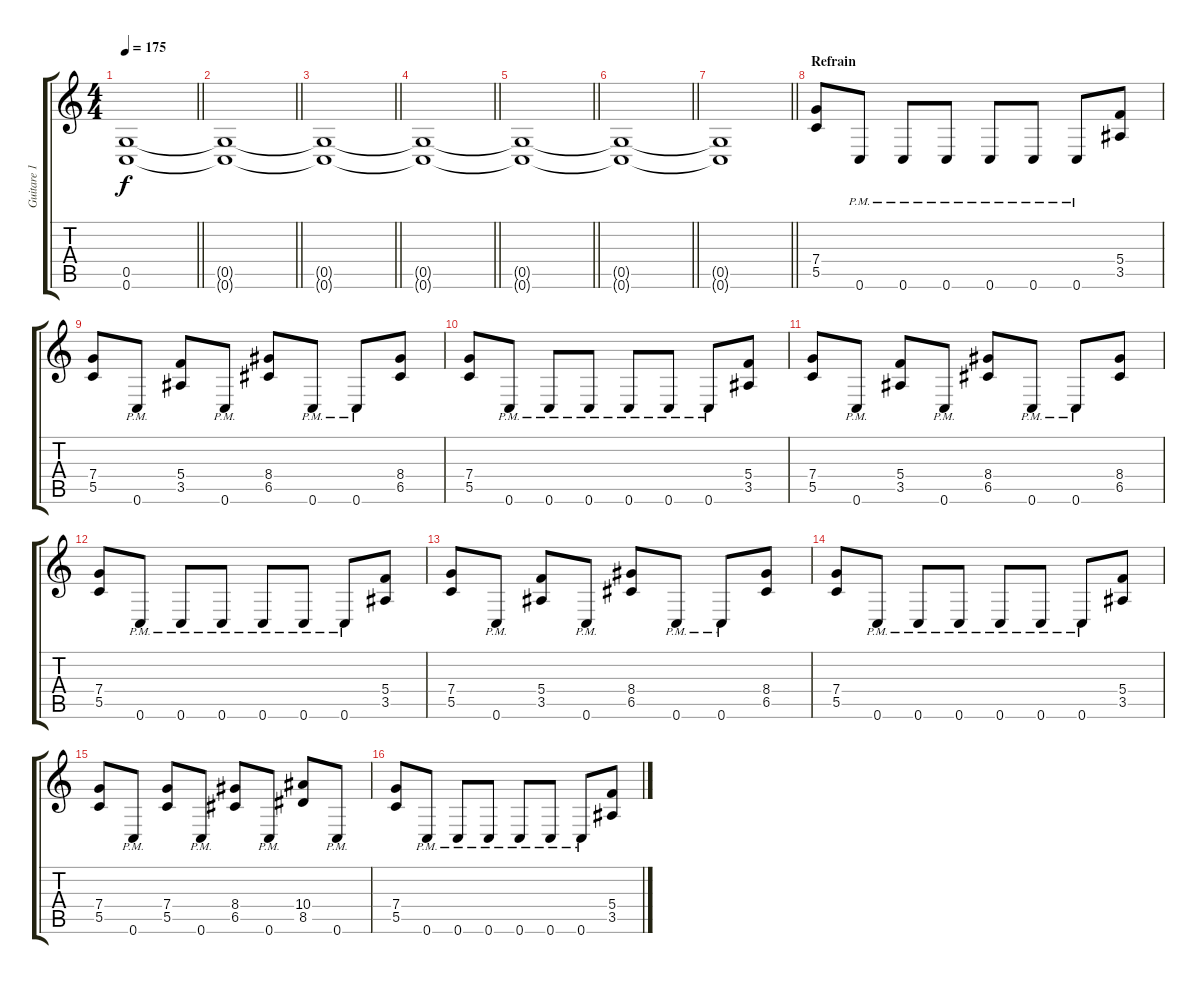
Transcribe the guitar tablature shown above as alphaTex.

\track ("Guitare 1" "Guitare 1") {instrument distortionguitar}
\staff {score tabs}
\tuning (D4 A3 F3 C3 G2 C2) {hide}
\ts (4 4)
\tempo 175
\clef g2
\barLineRight lightlight
\ks c
(0.5{t} 0.6{t}).1{dy f} |
\barLineRight lightlight
(0.5{t} 0.6{t}).1 |
\barLineRight lightlight
(0.5{t} 0.6{t}).1 |
\barLineRight lightlight
(0.5{t} 0.6{t}).1 |
\barLineRight lightlight
(0.5{t} 0.6{t}).1 |
\barLineRight lightlight
(0.5{t} 0.6{t}).1 |
\barLineRight lightlight
(0.5{t} 0.6{t}).1 |
\section ("" "Refrain")
(7.4 5.5).8 0.6{pm}.8 0.6{pm}.8 0.6{pm}.8 0.6{pm}.8 0.6{pm}.8 0.6{pm}.8 (5.4 3.5).8 |
(7.4 5.5).8 0.6{pm}.8 (5.4 3.5).8 0.6{pm}.8 (8.4 6.5).8 0.6{pm}.8 0.6{pm}.8 (8.4 6.5).8 |
(7.4 5.5).8 0.6{pm}.8 0.6{pm}.8 0.6{pm}.8 0.6{pm}.8 0.6{pm}.8 0.6{pm}.8 (5.4 3.5).8 |
(7.4 5.5).8 0.6{pm}.8 (5.4 3.5).8 0.6{pm}.8 (8.4 6.5).8 0.6{pm}.8 0.6{pm}.8 (8.4 6.5).8 |
(7.4 5.5).8 0.6{pm}.8 0.6{pm}.8 0.6{pm}.8 0.6{pm}.8 0.6{pm}.8 0.6{pm}.8 (5.4 3.5).8 |
(7.4 5.5).8 0.6{pm}.8 (5.4 3.5).8 0.6{pm}.8 (8.4 6.5).8 0.6{pm}.8 0.6{pm}.8 (8.4 6.5).8 |
(7.4 5.5).8 0.6{pm}.8 0.6{pm}.8 0.6{pm}.8 0.6{pm}.8 0.6{pm}.8 0.6{pm}.8 (5.4 3.5).8 |
(7.4 5.5).8 0.6{pm}.8 (7.4 5.5).8 0.6{pm}.8 (8.4 6.5).8 0.6{pm}.8 (10.4 8.5).8 0.6{pm}.8 |
(7.4 5.5).8 0.6{pm}.8 0.6{pm}.8 0.6{pm}.8 0.6{pm}.8 0.6{pm}.8 0.6{pm}.8 (5.4 3.5).8
